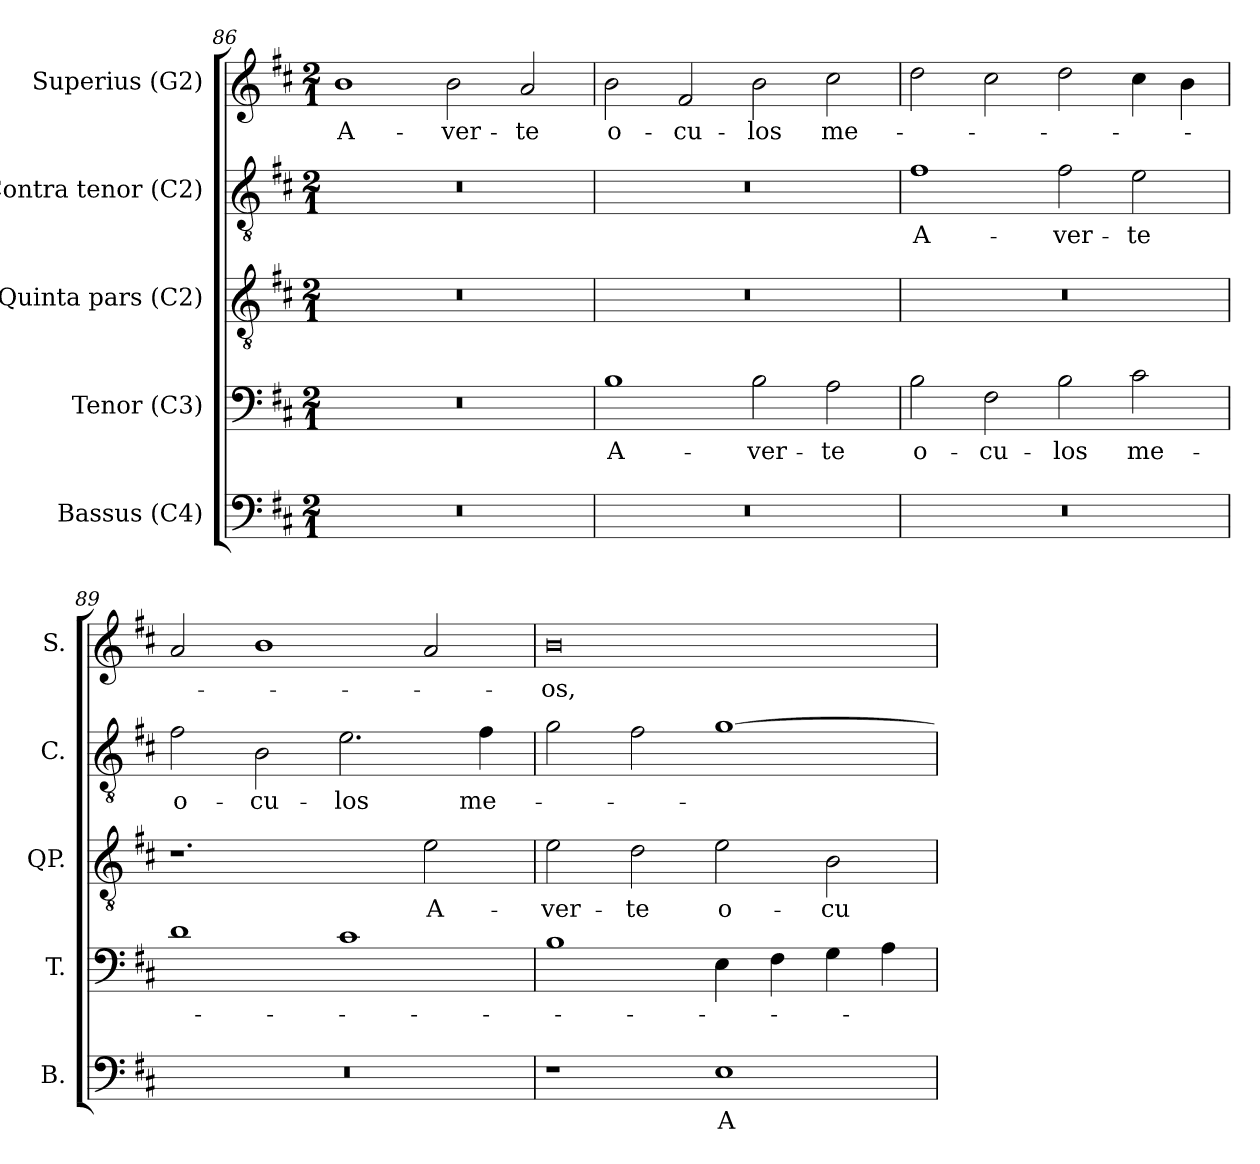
**kern	**text	**kern	**text	**kern	**text	**kern	**text	**kern	**text
*part5	*part5	*part4	*part4	*part3	*part3	*part2	*part2	*part1	*part1
*staff5	*staff5	*staff4	*staff4	*staff3	*staff3	*staff2	*staff2	*staff1	*staff1
*I"Bassus (C4)	*	*I"Tenor (C3)	*	*I"Quinta pars (C2)	*	*I"Contra tenor (C2)	*	*I"Superius (G2)	*
*I'B.	*	*I'T.	*	*I'QP.	*	*I'C.	*	*I'S.	*
!!LO:LB:g=z
*clefF4	*	*clefF4	*	*clefGv2	*	*clefGv2	*	*clefG2	*
*	*	*ITrd7c12	*	*ITrd7c12	*	*ITrd7c12	*	*	*
*k[f#c#]	*	*k[f#c#]	*	*k[f#c#]	*	*k[f#c#]	*	*k[f#c#]	*
*D:	*	*D:	*	*D:	*	*D:	*	*D:	*
*M2/1	*	*M2/1	*	*M2/1	*	*M2/1	*	*M2/1	*
=86	=86	=86	=86	=86	=86	=86	=86	=86	=86
!LO:N:vis=1	!	!LO:N:vis=1	!	!LO:N:vis=1	!	!LO:N:vis=1	!	!	!
!	!	!	!	!	!	!	!	!	!LO:LY:b:color=#000000
0r	.	0r	.	0r	.	0r	.	1bi	A-
!	!	!	!	!	!	!	!	!	!LO:LY:b:color=#000000
.	.	.	.	.	.	.	.	2bi\	-ver-
!	!	!	!	!	!	!	!	!	!LO:LY:b:color=#000000
.	.	.	.	.	.	.	.	2ai/	-te
=87	=87	=87	=87	=87	=87	=87	=87	=87	=87
!LO:N:vis=1	!	!	!	!	!	!	!	!	!
!	!	!	!LO:LY:b:color=#000000	!LO:N:vis=1	!	!LO:N:vis=1	!	!	!
!	!	!	!	!	!	!	!	!	!LO:LY:b:color=#000000
0r	.	1BBi	A-	0r	.	0r	.	2bi\	o-
!	!	!	!	!	!	!	!	!	!LO:LY:b:color=#000000
.	.	.	.	.	.	.	.	2f#i/	-cu-
!	!	!	!LO:LY:b:color=#000000	!	!	!	!	!	!
!	!	!	!	!	!	!	!	!	!LO:LY:b:color=#000000
.	.	2BBi\	-ver-	.	.	.	.	2bi\	-los
!	!	!	!LO:LY:b:color=#000000	!	!	!	!	!	!
!	!	!	!	!	!	!	!	!	!LO:LY:b:color=#000000
.	.	2AAi\	-te	.	.	.	.	2cc#i\	me-
=88	=88	=88	=88	=88	=88	=88	=88	=88	=88
!LO:N:vis=1	!	!	!	!	!	!	!	!	!
!	!	!	!LO:LY:b:color=#000000	!LO:N:vis=1	!	!	!	!	!
!	!	!	!	!	!	!	!LO:LY:b:color=#000000	!	!
0r	.	2BBi\	o-	0r	.	1F#i	A-	2ddi\	.
!	!	!	!LO:LY:b:color=#000000	!	!	!	!	!	!
.	.	2FF#i\	-cu-	.	.	.	.	2cc#i\	.
!	!	!	!LO:LY:b:color=#000000	!	!	!	!	!	!
!	!	!	!	!	!	!	!LO:LY:b:color=#000000	!	!
.	.	2BBi\	-los	.	.	2F#i\	-ver-	2ddi\	.
!	!	!	!LO:LY:b:color=#000000	!	!	!	!	!	!
!	!	!	!	!	!	!	!LO:LY:b:color=#000000	!	!
.	.	2C#i\	me-	.	.	2Ei\	-te	4cc#i\	.
.	.	.	.	.	.	.	.	4bi\	.
=89	=89	=89	=89	=89	=89	=89	=89	=89	=89
!LO:N:vis=1	!	!	!	!	!	!	!	!	!
!	!	!	!	!	!	!	!LO:LY:b:color=#000000	!	!
0r	.	1Di	.	1.r	.	2F#i\	o-	2ai/	.
!	!	!	!	!	!	!	!LO:LY:b:color=#000000	!	!
.	.	.	.	.	.	2BBi\	-cu-	1bi	.
!	!	!	!	!	!	!	!LO:LY:b:color=#000000	!	!
.	.	1C#i	.	.	.	2.Ei\	-los	.	.
!	!	!	!	!	!LO:LY:b:color=#000000	!	!	!	!
.	.	.	.	2Ei\	A-	.	.	2ai/	.
!	!	!	!	!	!	!	!LO:LY:b:color=#000000	!	!
.	.	.	.	.	.	4F#i\	me-	.	.
!!LO:LB:g=z
=90	=90	=90	=90	=90	=90	=90	=90	=90	=90
!	!	!	!	!	!LO:LY:b:color=#000000	!	!	!	!
!	!	!	!	!	!	!	!	!	!LO:LY:b:color=#000000
1r	.	1BBi	.	2Ei\	-ver-	2Gi\	.	0bi	-os,
!	!	!	!	!	!LO:LY:b:color=#000000	!	!	!	!
.	.	.	.	2Di\	-te	2F#i\	.	.	.
!	!LO:LY:b:color=#000000	!	!	!	!	!	!	!	!
!	!	!	!	!	!LO:LY:b:color=#000000	!	!	!	!
1Ei	A-	4EEi\	.	2Ei\	o-	[1Gi	.	.	.
.	.	4FF#i\	.	.	.	.	.	.	.
!	!	!	!	!	!LO:LY:b:color=#000000	!	!	!	!
.	.	4GGi\	.	2BBi\	-cu-	.	.	.	.
.	.	4AAi\	.	.	.	.	.	.	.
=	=	=	=	=	=	=	=	=	=
*-	*-	*-	*-	*-	*-	*-	*-	*-	*-
